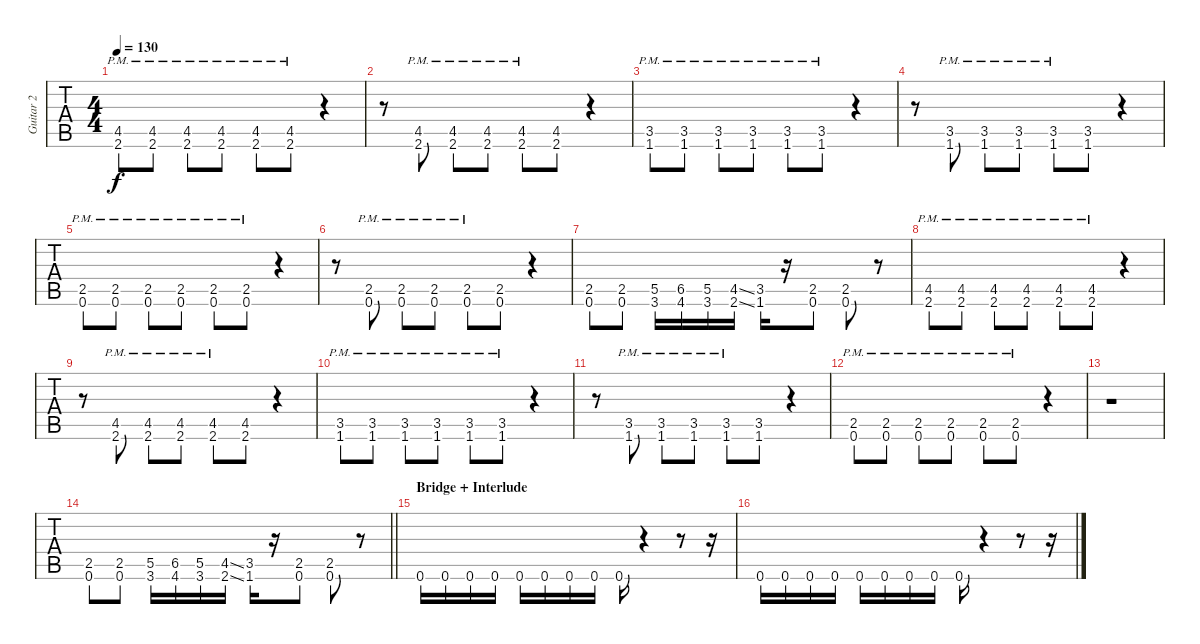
\track ("Guitar 2" "Guitar 2") {instrument distortionguitar}
\staff {tabs}
\tuning (E4 B3 G3 C3 G2 D2) {hide}
\ts (4 4)
\tempo 130
\clef g2
\ks c
(4.5{pm} 2.6).8{dy f} (4.5{pm} 2.6).8 (4.5{pm} 2.6).8 (4.5{pm} 2.6).8 (4.5{pm} 2.6).8 (4.5{pm} 2.6).8 r.4 |
r.8 (4.5{pm} 2.6).8 (4.5{pm} 2.6).8 (4.5{pm} 2.6).8 (4.5{pm} 2.6).8 (4.5 2.6).8 r.4 |
(3.5{pm} 1.6).8 (3.5{pm} 1.6).8 (3.5{pm} 1.6).8 (3.5{pm} 1.6).8 (3.5{pm} 1.6).8 (3.5{pm} 1.6).8 r.4 |
r.8 (3.5{pm} 1.6).8 (3.5{pm} 1.6).8 (3.5{pm} 1.6).8 (3.5{pm} 1.6).8 (3.5 1.6).8 r.4 |
(2.5{pm} 0.6).8 (2.5{pm} 0.6).8 (2.5{pm} 0.6).8 (2.5{pm} 0.6).8 (2.5{pm} 0.6).8 (2.5{pm} 0.6).8 r.4 |
r.8 (2.5{pm} 0.6).8 (2.5{pm} 0.6).8 (2.5{pm} 0.6).8 (2.5{pm} 0.6).8 (2.5 0.6).8 r.4 |
(2.5 0.6).8 (2.5 0.6).8 (5.5 3.6).16 (6.5 4.6).16 (5.5 3.6).16 (4.5{ss} 2.6{ss}).16 (3.5 1.6).16 r.16 (2.5 0.6).8 (2.5 0.6).8 r.8 |
(4.5{pm} 2.6).8 (4.5{pm} 2.6).8 (4.5{pm} 2.6).8 (4.5{pm} 2.6).8 (4.5{pm} 2.6).8 (4.5{pm} 2.6).8 r.4 |
r.8 (4.5{pm} 2.6).8 (4.5{pm} 2.6).8 (4.5{pm} 2.6).8 (4.5{pm} 2.6).8 (4.5 2.6).8 r.4 |
(3.5{pm} 1.6).8 (3.5{pm} 1.6).8 (3.5{pm} 1.6).8 (3.5{pm} 1.6).8 (3.5{pm} 1.6).8 (3.5{pm} 1.6).8 r.4 |
r.8 (3.5{pm} 1.6).8 (3.5{pm} 1.6).8 (3.5{pm} 1.6).8 (3.5{pm} 1.6).8 (3.5 1.6).8 r.4 |
(2.5{pm} 0.6).8 (2.5{pm} 0.6).8 (2.5{pm} 0.6).8 (2.5{pm} 0.6).8 (2.5{pm} 0.6).8 (2.5{pm} 0.6).8 r.4 |
r.1 |
\barLineRight lightlight
(2.5 0.6).8 (2.5 0.6).8 (5.5 3.6).16 (6.5 4.6).16 (5.5 3.6).16 (4.5{ss} 2.6{ss}).16 (3.5 1.6).16 r.16 (2.5 0.6).8 (2.5 0.6).8 r.8 |
\section ("" "Bridge + Interlude")
0.6.16 0.6.16 0.6.16 0.6.16 0.6.16 0.6.16 0.6.16 0.6.16 0.6.16 r.4 r.8 r.16 |
0.6.16 0.6.16 0.6.16 0.6.16 0.6.16 0.6.16 0.6.16 0.6.16 0.6.16 r.4 r.8 r.16
